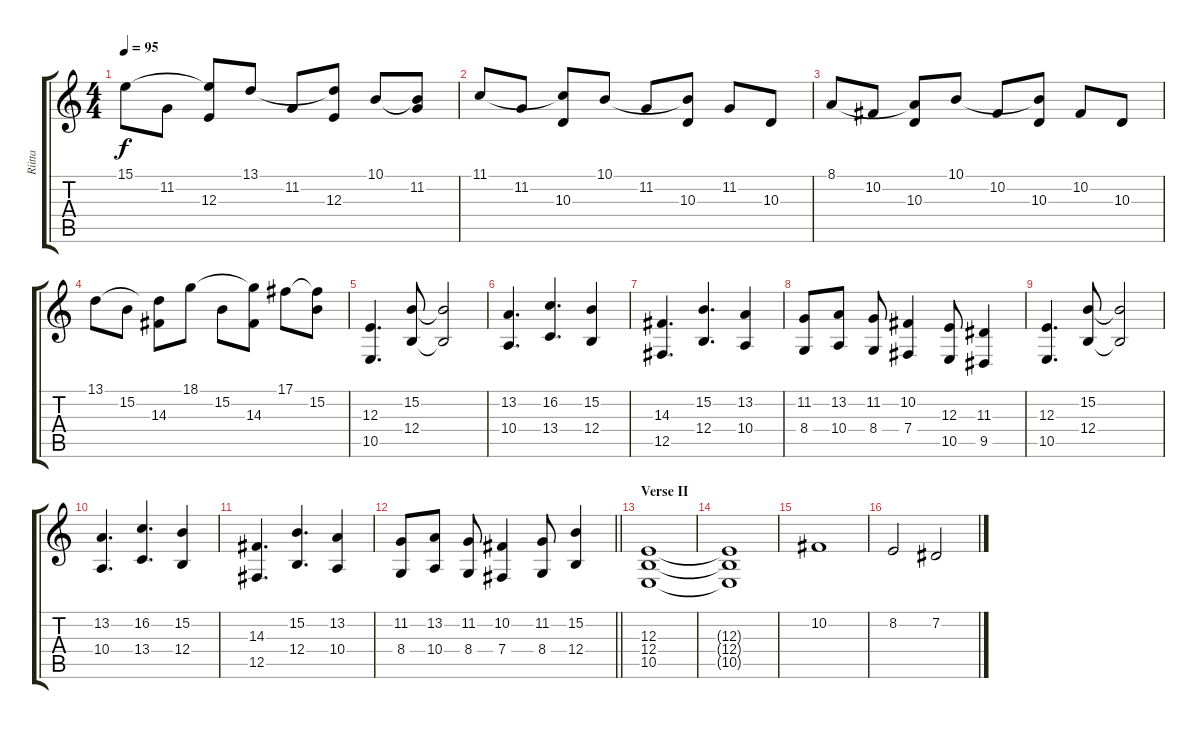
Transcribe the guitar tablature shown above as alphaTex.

\track ("Riitta" "Riitta") {instrument synthstrings1}
\staff {score tabs}
\tuning (Db4 Ab3 E3 B2 Gb2 B1) {hide}
\ts (4 4)
\tempo 95
\clef g2
\ks c
15.1.8{dy f} 11.2.8 (15.1{t} 12.3).8 13.1.8 11.2.8 (13.1{t} 12.3).8 10.1.8 (10.1{t} 11.2).8 |
11.1.8 11.2.8 (11.1{t} 10.3).8 10.1.8 11.2.8 (10.1{t} 10.3).8 11.2.8 10.3.8 |
8.1.8 10.2.8 (8.1{t} 10.3).8 10.1.8 10.2.8 (10.1{t} 10.3).8 10.2.8 10.3.8 |
13.1.8 15.2.8 (13.1{t} 14.3).8 18.1.8 15.2.8 (18.1{t} 14.3).8 17.1.8 (17.1{t} 15.2).8 |
(12.3 10.5).4{d} (15.2 12.4).8 (15.2{t} 12.4{t}).2 |
(13.2 10.4).4{d} (16.2 13.4).4{d} (15.2 12.4).4 |
(14.3 12.5).4{d} (15.2 12.4).4{d} (13.2 10.4).4 |
(11.2 8.4).8 (13.2 10.4).8 (11.2 8.4).8 (10.2 7.4).4 (12.3 10.5).8 (11.3 9.5).4 |
(12.3 10.5).4{d} (15.2 12.4).8 (15.2{t} 12.4{t}).2 |
(13.2 10.4).4{d} (16.2 13.4).4{d} (15.2 12.4).4 |
(14.3 12.5).4{d} (15.2 12.4).4{d} (13.2 10.4).4 |
\barLineRight lightlight
(11.2 8.4).8 (13.2 10.4).8 (11.2 8.4).8 (10.2 7.4).4 (11.2 8.4).8 (15.2 12.4).4 |
\section ("" "Verse II")
(12.3 12.4 10.5).1 |
(12.3{t} 12.4{t} 10.5{t}).1 |
10.2.1 |
8.2.2 7.2.2
